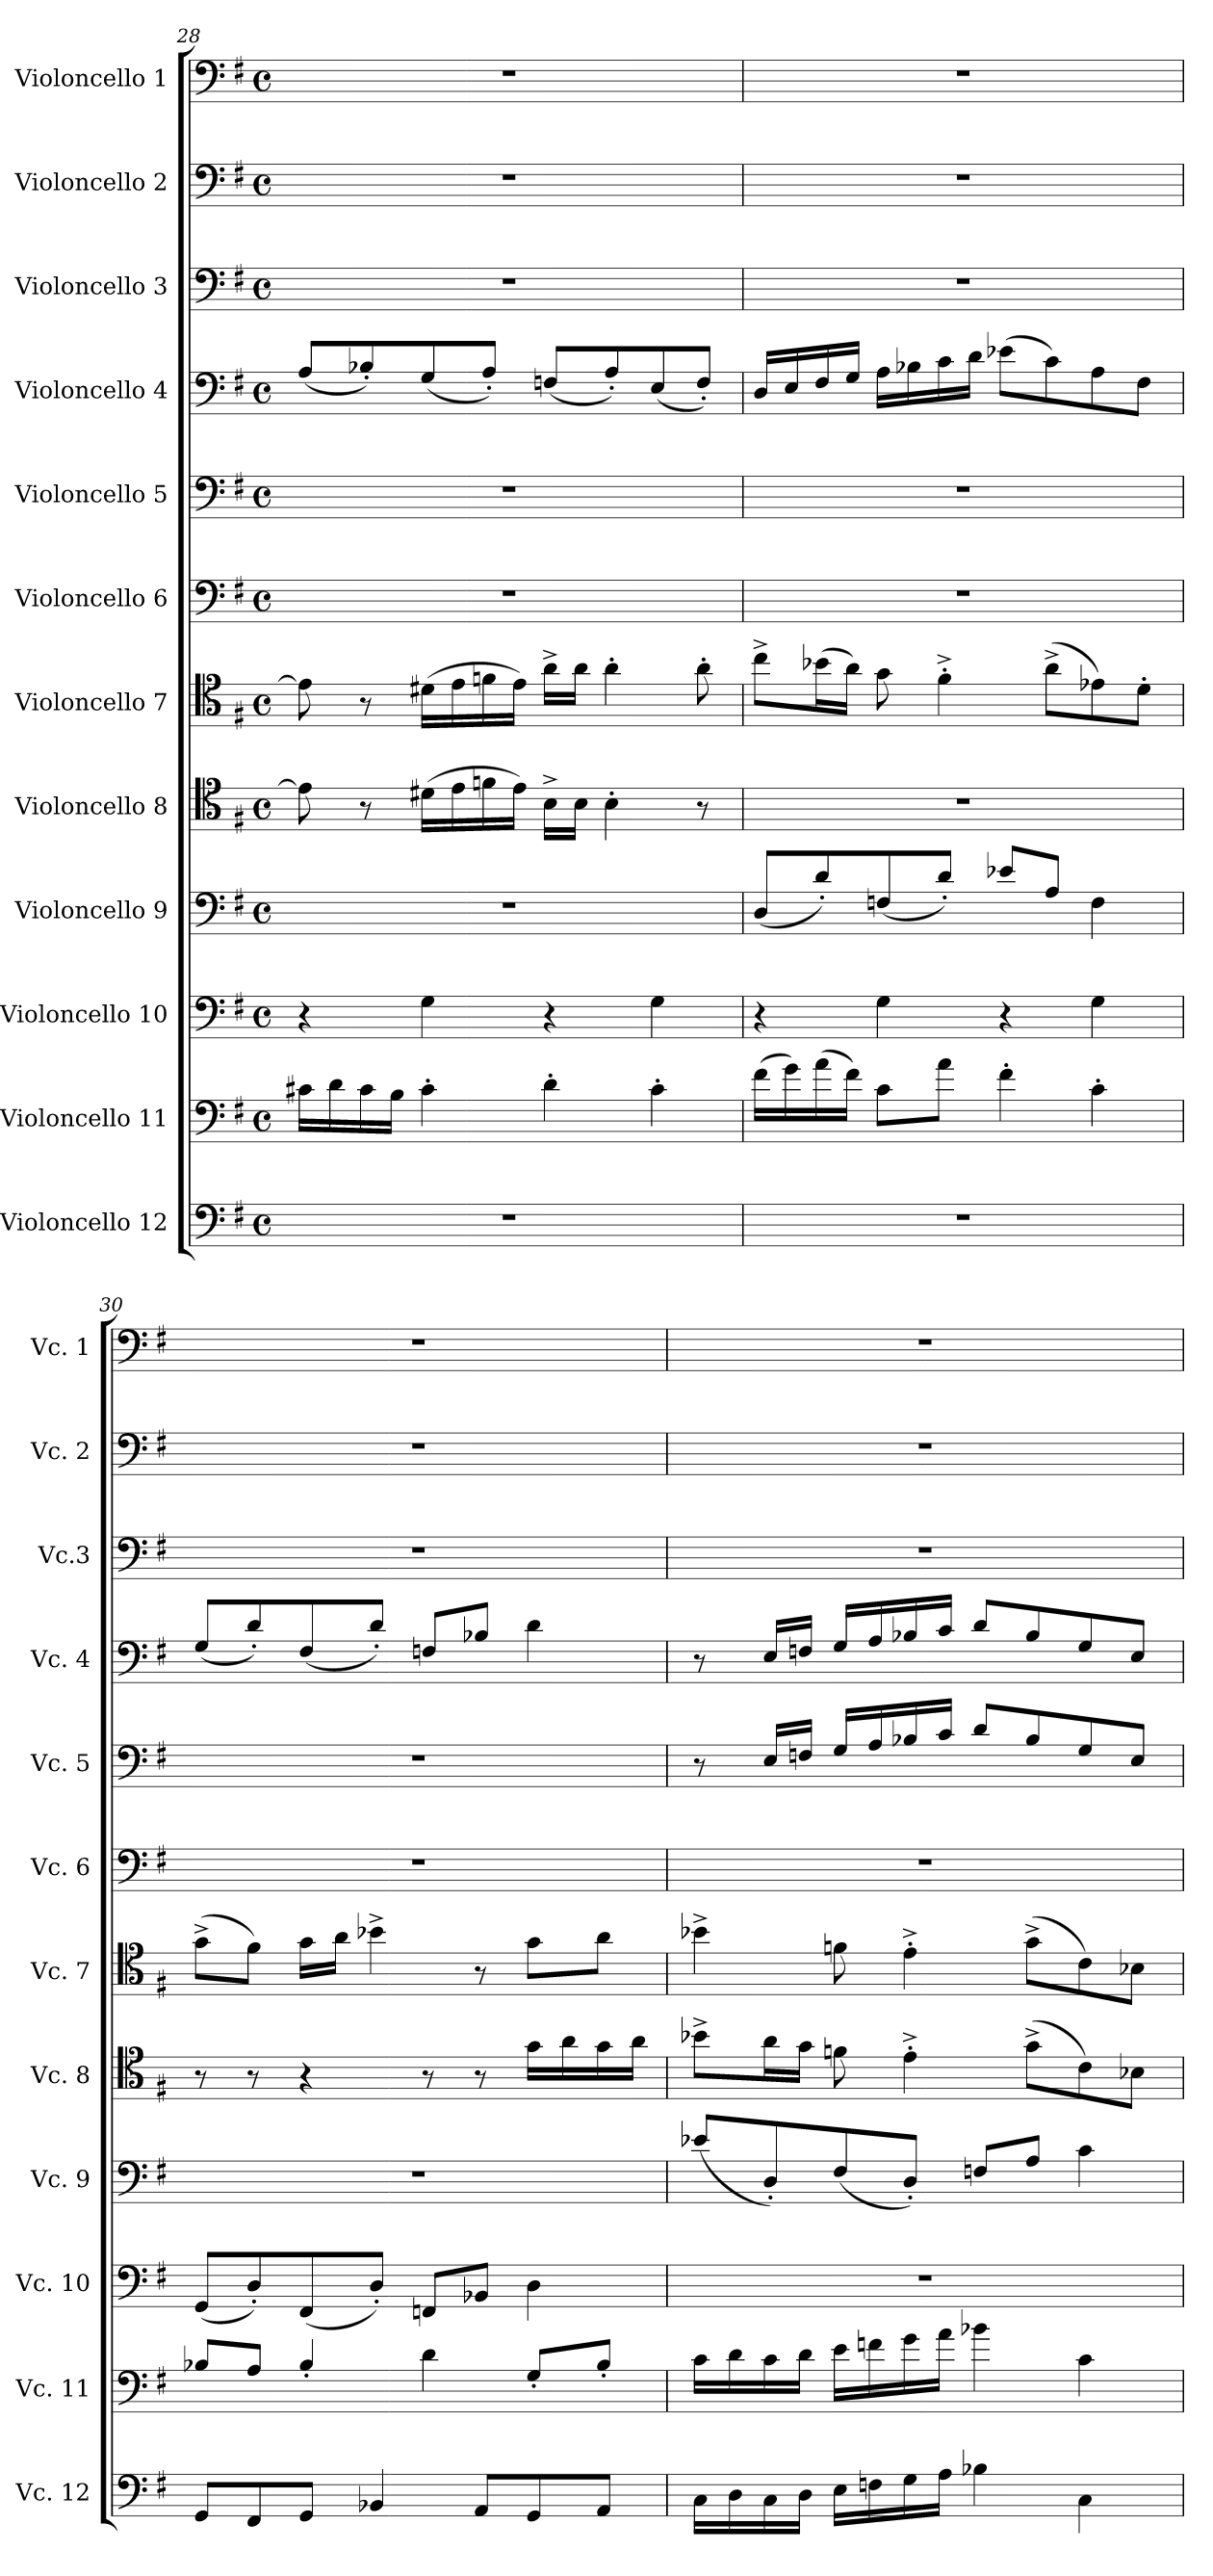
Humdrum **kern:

**kern	**kern	**kern	**kern	**kern	**kern	**kern	**kern	**kern	**kern	**kern	**kern
*part12	*part11	*part10	*part9	*part8	*part7	*part6	*part5	*part4	*part3	*part2	*part1
*staff12	*staff11	*staff10	*staff9	*staff8	*staff7	*staff6	*staff5	*staff4	*staff3	*staff2	*staff1
*I"Violoncello 12	*I"Violoncello 11	*I"Violoncello 10	*I"Violoncello 9	*I"Violoncello 8	*I"Violoncello 7	*I"Violoncello 6	*I"Violoncello 5	*I"Violoncello 4	*I"Violoncello 3	*I"Violoncello 2	*I"Violoncello 1
*I'Vc. 12	*I'Vc. 11	*I'Vc. 10	*I'Vc. 9	*I'Vc. 8	*I'Vc. 7	*I'Vc. 6	*I'Vc. 5	*I'Vc. 4	*I'Vc.3	*I'Vc. 2	*I'Vc. 1
!!LO:PB:g=z
*clefF4	*clefF4	*clefF4	*clefF4	*clefC4	*clefC4	*clefF4	*clefF4	*clefF4	*clefF4	*clefF4	*clefF4
*k[f#]	*k[f#]	*k[f#]	*k[f#]	*k[f#]	*k[f#]	*k[f#]	*k[f#]	*k[f#]	*k[f#]	*k[f#]	*k[f#]
*M4/4	*M4/4	*M4/4	*M4/4	*M4/4	*M4/4	*M4/4	*M4/4	*M4/4	*M4/4	*M4/4	*M4/4
*met(c)	*met(c)	*met(c)	*met(c)	*met(c)	*met(c)	*met(c)	*met(c)	*met(c)	*met(c)	*met(c)	*met(c)
=28	=28	=28	=28	=28	=28	=28	=28	=28	=28	=28	=28
1r	16c#X\LL	4r	1r	8e\]	8e\]	1r	1r	(8A/L	1r	1r	1r
.	16d\	.	.	.	.	.	.	.	.	.	.
.	16c#\	.	.	8r	8r	.	.	8B-X'/)	.	.	.
.	16B\JJ	.	.	.	.	.	.	.	.	.	.
.	4c#'\	4G\	.	(16d#X\LL	(16d#X\LL	.	.	(8G/	.	.	.
.	.	.	.	16e\	16e\	.	.	.	.	.	.
.	.	.	.	16fn\	16fn\	.	.	8A'/J)	.	.	.
.	.	.	.	16e\JJ)	16e\JJ)	.	.	.	.	.	.
.	4d'\	4r	.	16B^\LL	16a^\LL	.	.	(8Fn/L	.	.	.
.	.	.	.	16B\JJ	16a\JJ	.	.	.	.	.	.
.	.	.	.	4B'\	4a'\	.	.	8A'/)	.	.	.
.	4c#'\	4G\	.	.	.	.	.	(8E/	.	.	.
.	.	.	.	8r	8a'\	.	.	8F'/J)	.	.	.
=29	=29	=29	=29	=29	=29	=29	=29	=29	=29	=29	=29
1r	(16f#\LL	4r	(8D/L	1r	8cc^\L	1r	1r	16D/LL	1r	1r	1r
.	16g\)	.	.	.	.	.	.	16E/	.	.	.
.	(16a\	.	8d'/)	.	(16b-X\L	.	.	16F#/	.	.	.
.	16f#\JJ)	.	.	.	16a\JJ)	.	.	16G/JJ	.	.	.
.	8c\L	4G\	(8Fn/	.	8g\	.	.	16A\LL	.	.	.
.	.	.	.	.	.	.	.	16B-X\	.	.	.
.	8a\J	.	8d'/J)	.	4f#^'\	.	.	16c\	.	.	.
.	.	.	.	.	.	.	.	16d\JJ	.	.	.
.	4f#'\	4r	8e-X/L	.	.	.	.	(8e-X\L	.	.	.
.	.	.	8A/J	.	(>8a^\L	.	.	8c\)	.	.	.
.	4c'\	4G\	4F\	.	8e-X\)	.	.	8A\	.	.	.
.	.	.	.	.	8d'\J	.	.	8F#\J	.	.	.
!!LO:PB:g=z
=30	=30	=30	=30	=30	=30	=30	=30	=30	=30	=30	=30
8GG/L	8B-X/L	(8GG/L	1r	8r	(>8g^\L	1r	1r	(8G/L	1r	1r	1r
8FF#/	8A/J	8D'/)	.	8r	8f#\J)	.	.	8d'/)	.	.	.
8GG/J	4B-'/	(8FF#/	.	4r	16g\LL	.	.	(8F#/	.	.	.
.	.	.	.	.	16a\JJ	.	.	.	.	.	.
4BB-X/	.	8D'/J)	.	.	4b-X^\	.	.	8d'/J)	.	.	.
.	4d\	8FFn/L	.	8r	.	.	.	8Fn/L	.	.	.
8AA/L	.	8BB-X/J	.	8r	8r	.	.	8B-X/J	.	.	.
8GG/	8G'/L	4D\	.	16g\LL	8g\L	.	.	4d\	.	.	.
.	.	.	.	16a\	.	.	.	.	.	.	.
8AA/J	8B-'/J	.	.	16g\	8a\J	.	.	.	.	.	.
.	.	.	.	16a\JJ	.	.	.	.	.	.	.
=31	=31	=31	=31	=31	=31	=31	=31	=31	=31	=31	=31
16C\LL	16c\LL	1r	(8e-X/L	8b-X^\L	4b-X^\	1r	8r	8r	1r	1r	1r
16D\	16d\	.	.	.	.	.	.	.	.	.	.
16C\	16c\	.	8D'/)	16a\L	.	.	16E/LL	16E/LL	.	.	.
16D\JJ	16d\JJ	.	.	16g\JJ	.	.	16Fn/JJ	16Fn/JJ	.	.	.
16E\LL	16e\LL	.	(8F#/	8fn\	8fn\	.	16G/LL	16G/LL	.	.	.
16Fn\	16fn\	.	.	.	.	.	16A/	16A/	.	.	.
16G\	16g\	.	8D'/J)	4e^'\	4e^'\	.	16B-X/	16B-X/	.	.	.
16A\JJ	16a\JJ	.	.	.	.	.	16c/JJ	16c/JJ	.	.	.
4B-X\	4b-X\	.	8Fn/L	.	.	.	8d/L	8d/L	.	.	.
.	.	.	8A/J	(>8g^\L	(>8g^\L	.	8B-/	8B-/	.	.	.
4C\	4c\	.	4c\	8c\)	8c\)	.	8G/	8G/	.	.	.
.	.	.	.	8B-X\J	8B-X\J	.	8E/J	8E/J	.	.	.
=	=	=	=	=	=	=	=	=	=	=	=
*-	*-	*-	*-	*-	*-	*-	*-	*-	*-	*-	*-
